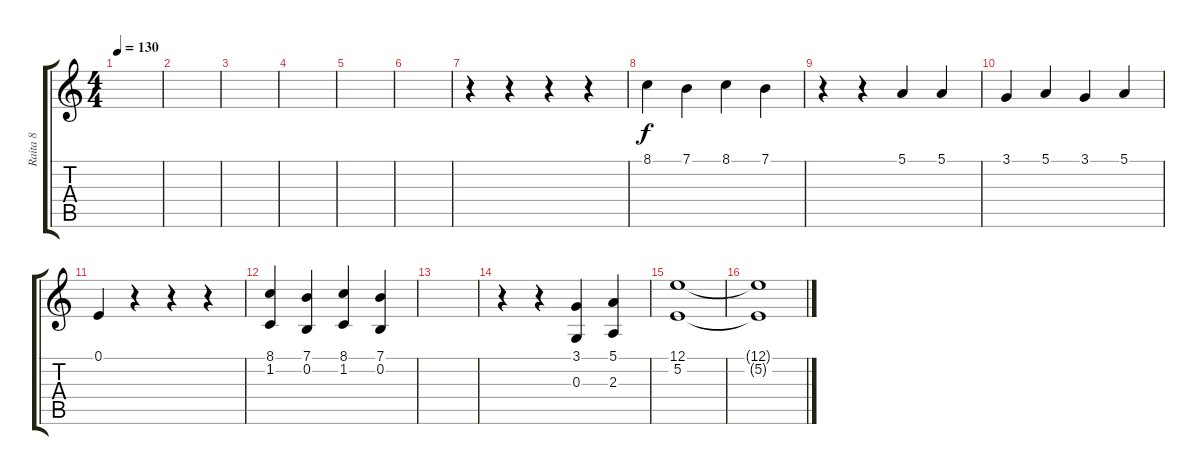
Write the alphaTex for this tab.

\track ("Raita 8" "Raita 8") {instrument choiraahs}
\staff {score tabs}
\tuning (E4 B3 G3 D3 A2 E2) {hide}
\ts (4 4)
\tempo 130
\clef g2
\ks c
|
|
|
|
|
|
r.4 r.4 r.4 r.4 |
8.1.4 7.1.4 8.1.4 7.1.4 |
r.4 r.4 5.1.4 5.1.4 |
3.1.4 5.1.4 3.1.4 5.1.4 |
0.1.4 r.4 r.4 r.4 |
(8.1 1.2).4 (7.1 0.2).4 (8.1 1.2).4 (7.1 0.2).4 |
|
r.4 r.4 (3.1 0.3).4 (5.1 2.3).4 |
(12.1 5.2).1 |
(12.1{t} 5.2{t}).1
